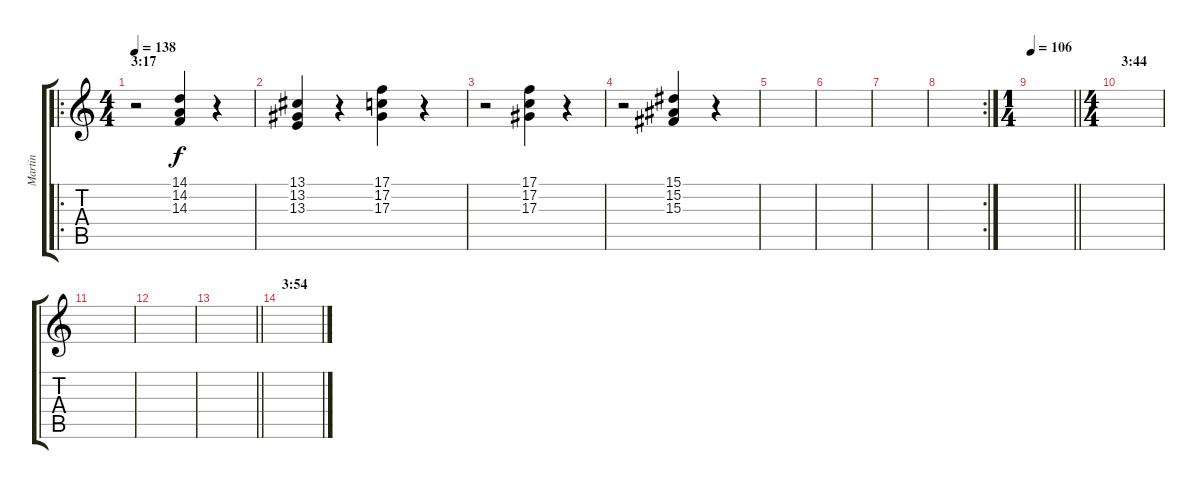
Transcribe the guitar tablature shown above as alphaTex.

\track ("Martin" "Martin") {instrument choiraahs}
\staff {score tabs}
\tuning (C4 G3 Eb3 Bb2 F2 C2) {hide}
\ro
\ts (4 4)
\section ("" "3:17")
\tempo 138
\clef g2
\ks c
r.2{dy f} (14.1 14.2 14.3).4 r.4 |
(13.1 13.2 13.3).4 r.4 (17.1 17.2 17.3).4 r.4 |
r.2 (17.1 17.2 17.3).4 r.4 |
r.2 (15.1 15.2 15.3).4 r.4 |
|
|
|
\rc 2
|
\ts (1 4)
\tempo 106
\barLineRight lightlight
|
\ts (4 4)
\section ("" "3:44")
|
|
|
\barLineRight lightlight
|
\section ("" "3:54")
